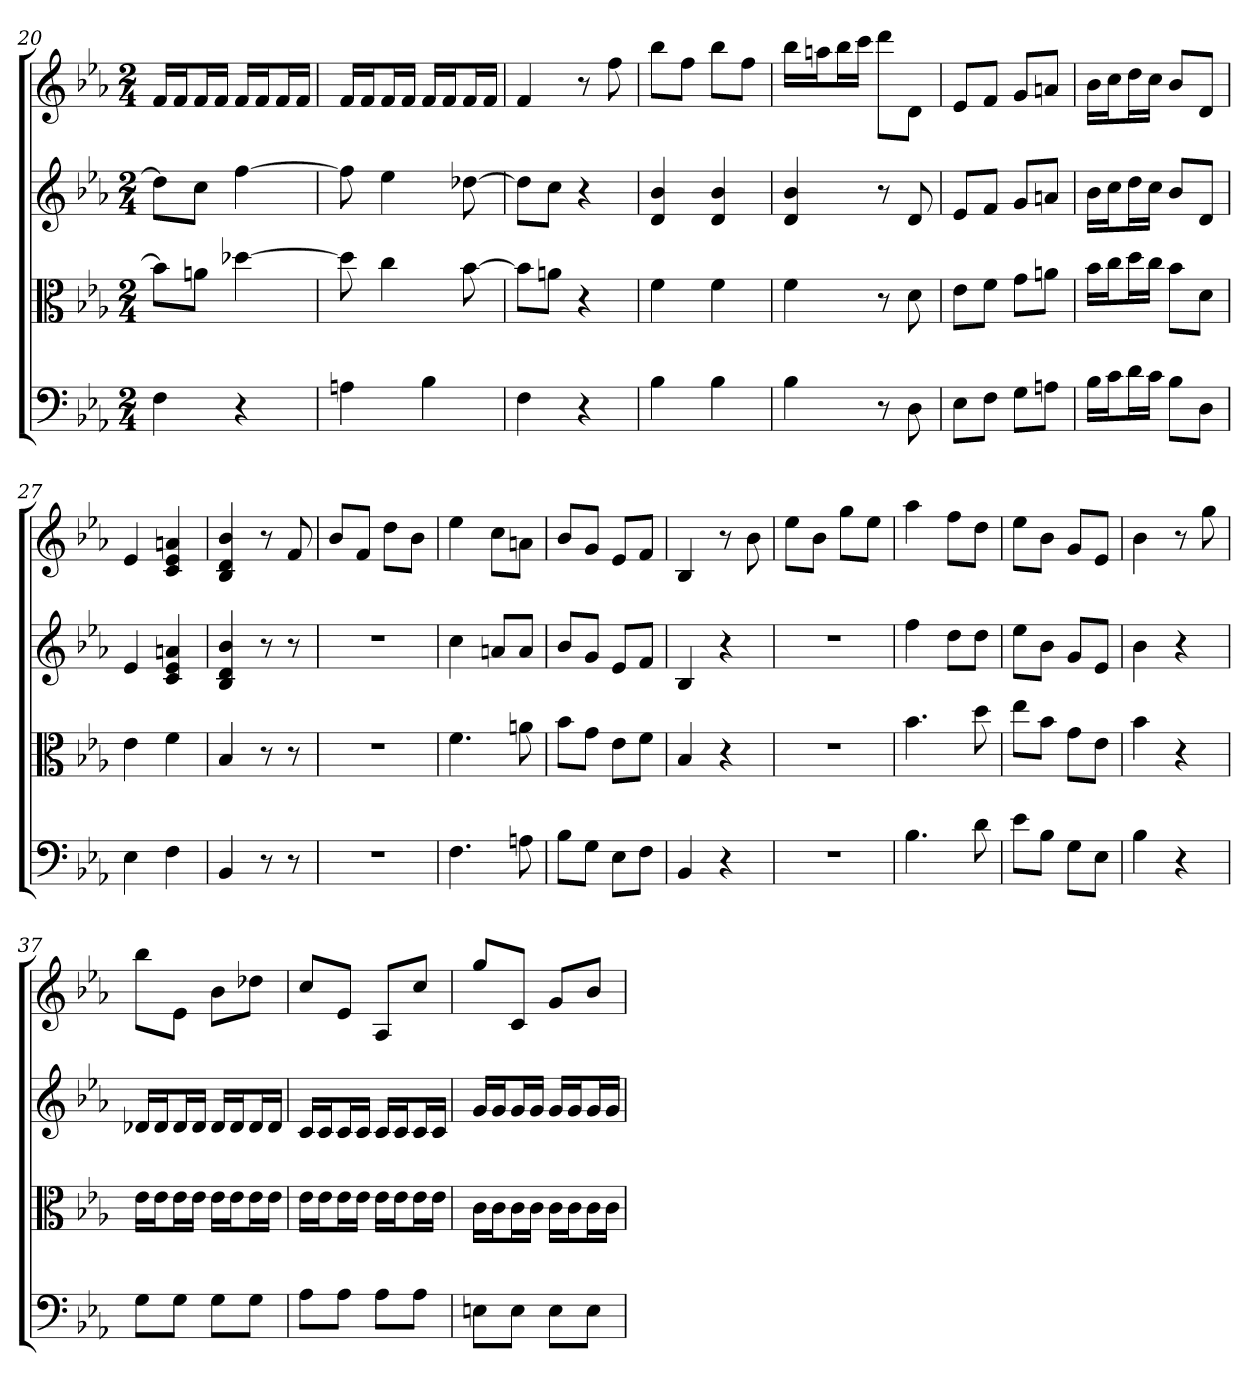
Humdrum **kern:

**kern	**kern	**kern	**kern
*part4	*part3	*part2	*part1
*staff4	*staff3	*staff2	*staff1
*clefF4	*clefC3	*	*
*k[b-e-a-]	*k[b-e-a-]	*k[b-e-a-]	*k[b-e-a-]
*E-:	*E-:	*E-:	*E-:
*M2/4	*M2/4	*M2/4	*M2/4
=20	=20	=20	=20
4F	8b-\L]	8dd-L]	16fLL
.	.	.	16fJ
.	8an\J	8ccJ	16fL
.	.	.	16fJJ
4r	[4dd-X	[4ff	16fLL
.	.	.	16fJ
.	.	.	16fL
.	.	.	16fJJ
=21	=21	=21	=21
4An	8dd-]	8ff]	16fLL
.	.	.	16fJ
.	4cc	4ee-	16fL
.	.	.	16fJJ
4B-	.	.	16fLL
.	.	.	16fJ
.	[8b-	[8dd-X	16fL
.	.	.	16fJJ
=22	=22	=22	=22
4F	8b-\L]	8dd-L]	4f
.	8an\J	8ccJ	.
4r	4r	4r	8r
.	.	.	8ff
=23	=23	=23	=23
4B-	4f	4d 4b-	8bb-L
.	.	.	8ffJ
4B-	4f	4d 4b-	8bb-L
.	.	.	8ffJ
=24	=24	=24	=24
4B-	4f	4d 4b-	16bb-LL
.	.	.	16aanJ
.	.	.	16bb-L
.	.	.	16cccJJ
8r	8r	8r	8dddL
8D	8d	8d	8dJ
=25	=25	=25	=25
8E-\L	8e-\L	8e-L	8e-L
8F\J	8f\J	8fJ	8fJ
8G\L	8g\L	8gL	8gL
8An\J	8an\J	8anJ	8anJ
=26	=26	=26	=26
16B-\LL	16b-\LL	16b-LL	16b-LL
16c\J	16cc\J	16ccJ	16ccJ
16d\L	16dd\L	16ddL	16ddL
16c\JJ	16cc\JJ	16ccJJ	16ccJJ
8B-\L	8b-\L	8b-L	8b-L
8D\J	8d\J	8dJ	8dJ
=27	=27	=27	=27
4E-	4e-	4e-	4e-
4F	4f	4c 4e- 4an	4c 4e- 4an
=28	=28	=28	=28
4BB-	4B-	4B- 4d 4b-	4B- 4d 4b-
8r	8r	8r	8r
8r	8r	8r	8f
=29	=29	=29	=29
2r	2r	2r	8b-L
.	.	.	8fJ
.	.	.	8ddL
.	.	.	8b-J
=30	=30	=30	=30
4.F	4.f	4cc	4ee-
.	.	8anL	8ccL
8An	8an	8aJ	8anJ
=31	=31	=31	=31
8B-\L	8b-\L	8b-L	8b-L
8G\J	8g\J	8gJ	8gJ
8E-\L	8e-\L	8e-L	8e-L
8F\J	8f\J	8fJ	8fJ
=32	=32	=32	=32
4BB-	4B-	4B-	4B-
4r	4r	4r	8r
.	.	.	8b-
=33	=33	=33	=33
2r	2r	2r	8ee-L
.	.	.	8b-J
.	.	.	8ggL
.	.	.	8ee-J
=34	=34	=34	=34
4.B-	4.b-	4ff	4aa-
.	.	8ddL	8ffL
8d	8dd	8ddJ	8ddJ
=35	=35	=35	=35
8e-\L	8ee-\L	8ee-L	8ee-L
8B-\J	8b-\J	8b-J	8b-J
8G\L	8g\L	8gL	8gL
8E-\J	8e-\J	8e-J	8e-J
=36	=36	=36	=36
4B-	4b-	4b-	4b-
4r	4r	4r	8r
.	.	.	8gg
=37	=37	=37	=37
8G\L	16e-\LL	16d-XLL	8bb-L
.	16e-\J	16d-J	.
8G\J	16e-\L	16d-L	8e-J
.	16e-\JJ	16d-JJ	.
8G\L	16e-\LL	16d-LL	8b-L
.	16e-\J	16d-J	.
8G\J	16e-\L	16d-L	8dd-XJ
.	16e-\JJ	16d-JJ	.
=38	=38	=38	=38
8A-\L	16e-\LL	16cLL	8ccL
.	16e-\J	16cJ	.
8A-\J	16e-\L	16cL	8e-J
.	16e-\JJ	16cJJ	.
8A-\L	16e-\LL	16cLL	8A-L
.	16e-\J	16cJ	.
8A-\J	16e-\L	16cL	8ccJ
.	16e-\JJ	16cJJ	.
=39	=39	=39	=39
8En\L	16c\LL	16gLL	8ggL
.	16c\J	16gJ	.
8E\J	16c\L	16gL	8cJ
.	16c\JJ	16gJJ	.
8E\L	16c\LL	16gLL	8gL
.	16c\J	16gJ	.
8E\J	16c\L	16gL	8b-J
.	16c\JJ	16gJJ	.
=	=	=	=
*-	*-	*-	*-
